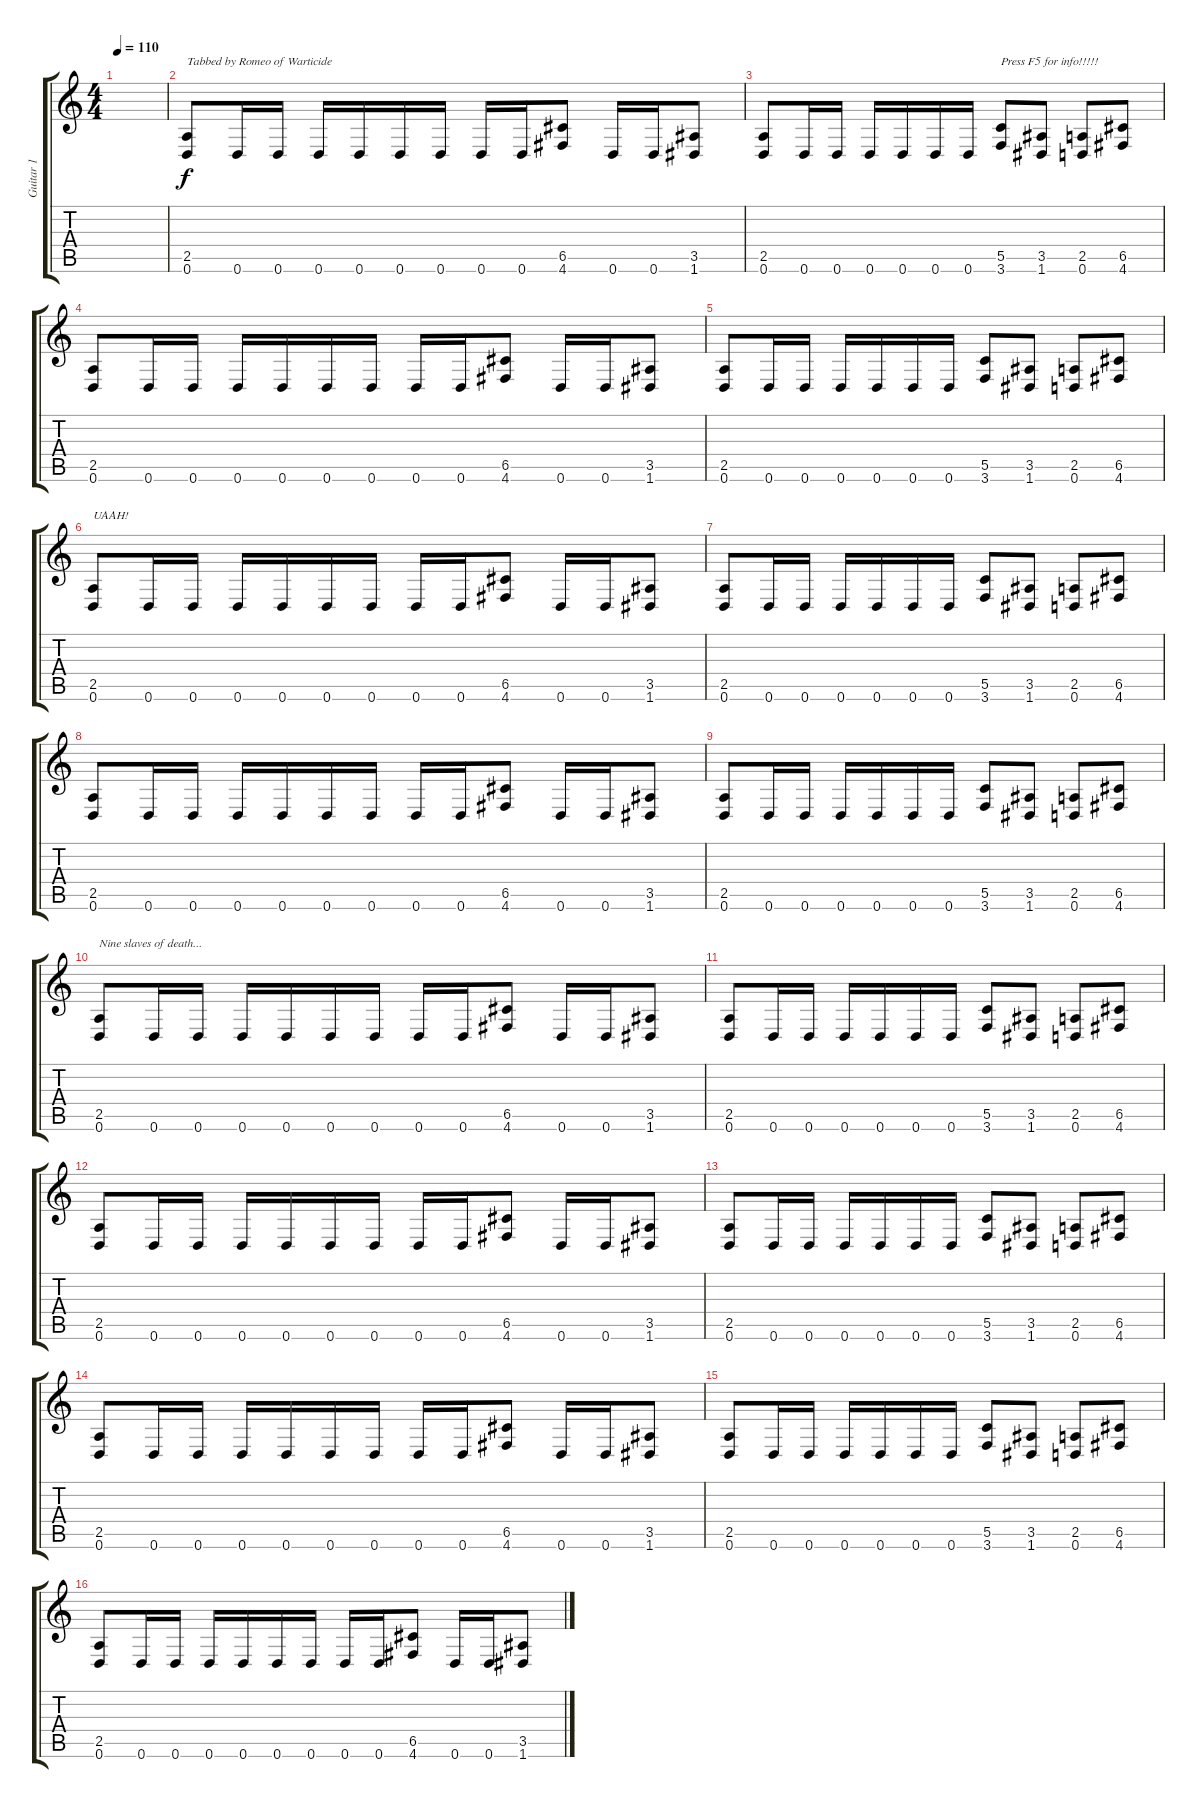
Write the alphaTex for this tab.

\track ("Guitar 1" "Guitar 1") {instrument distortionguitar}
\staff {score tabs}
\tuning (D4 A3 F3 C3 G2 D2) {hide}
\ts (4 4)
\tempo 110
\clef g2
\ks c
|
(2.5 0.6).8{txt "Tabbed by Romeo of Warticide"} 0.6.16 0.6.16 0.6.16 0.6.16 0.6.16 0.6.16 0.6.16 0.6.16 (6.5 4.6).8{txt ""} 0.6.16 0.6.16 (3.5 1.6).8 |
(2.5 0.6).8 0.6.16 0.6.16 0.6.16 0.6.16 0.6.16 0.6.16 (5.5 3.6).8{txt "Press F5 for info!!!!!"} (3.5 1.6).8 (2.5 0.6).8 (6.5 4.6).8 |
(2.5 0.6).8 0.6.16 0.6.16 0.6.16 0.6.16 0.6.16 0.6.16 0.6.16 0.6.16 (6.5 4.6).8 0.6.16 0.6.16 (3.5 1.6).8 |
(2.5 0.6).8 0.6.16 0.6.16 0.6.16 0.6.16 0.6.16 0.6.16 (5.5 3.6).8 (3.5 1.6).8 (2.5 0.6).8 (6.5 4.6).8 |
(2.5 0.6).8{txt "UAAH!" dy f} 0.6.16 0.6.16 0.6.16 0.6.16 0.6.16 0.6.16 0.6.16 0.6.16 (6.5 4.6).8 0.6.16 0.6.16 (3.5 1.6).8 |
(2.5 0.6).8 0.6.16 0.6.16 0.6.16 0.6.16 0.6.16 0.6.16 (5.5 3.6).8 (3.5 1.6).8 (2.5 0.6).8 (6.5 4.6).8 |
(2.5 0.6).8 0.6.16 0.6.16 0.6.16 0.6.16 0.6.16 0.6.16 0.6.16 0.6.16 (6.5 4.6).8 0.6.16 0.6.16 (3.5 1.6).8 |
(2.5 0.6).8 0.6.16 0.6.16 0.6.16 0.6.16 0.6.16 0.6.16 (5.5 3.6).8 (3.5 1.6).8 (2.5 0.6).8 (6.5 4.6).8 |
(2.5 0.6).8{txt "Nine slaves of death..."} 0.6.16 0.6.16 0.6.16 0.6.16 0.6.16 0.6.16 0.6.16 0.6.16 (6.5 4.6).8 0.6.16 0.6.16 (3.5 1.6).8 |
(2.5 0.6).8 0.6.16 0.6.16 0.6.16 0.6.16 0.6.16 0.6.16 (5.5 3.6).8 (3.5 1.6).8 (2.5 0.6).8 (6.5 4.6).8 |
(2.5 0.6).8 0.6.16 0.6.16 0.6.16 0.6.16 0.6.16 0.6.16 0.6.16 0.6.16 (6.5 4.6).8 0.6.16 0.6.16 (3.5 1.6).8 |
(2.5 0.6).8 0.6.16 0.6.16 0.6.16 0.6.16 0.6.16 0.6.16 (5.5 3.6).8 (3.5 1.6).8 (2.5 0.6).8 (6.5 4.6).8 |
(2.5 0.6).8 0.6.16 0.6.16 0.6.16 0.6.16 0.6.16 0.6.16 0.6.16 0.6.16 (6.5 4.6).8 0.6.16 0.6.16 (3.5 1.6).8 |
(2.5 0.6).8 0.6.16 0.6.16 0.6.16 0.6.16 0.6.16 0.6.16 (5.5 3.6).8 (3.5 1.6).8 (2.5 0.6).8 (6.5 4.6).8 |
(2.5 0.6).8 0.6.16 0.6.16 0.6.16 0.6.16 0.6.16 0.6.16 0.6.16 0.6.16 (6.5 4.6).8 0.6.16 0.6.16 (3.5 1.6).8
